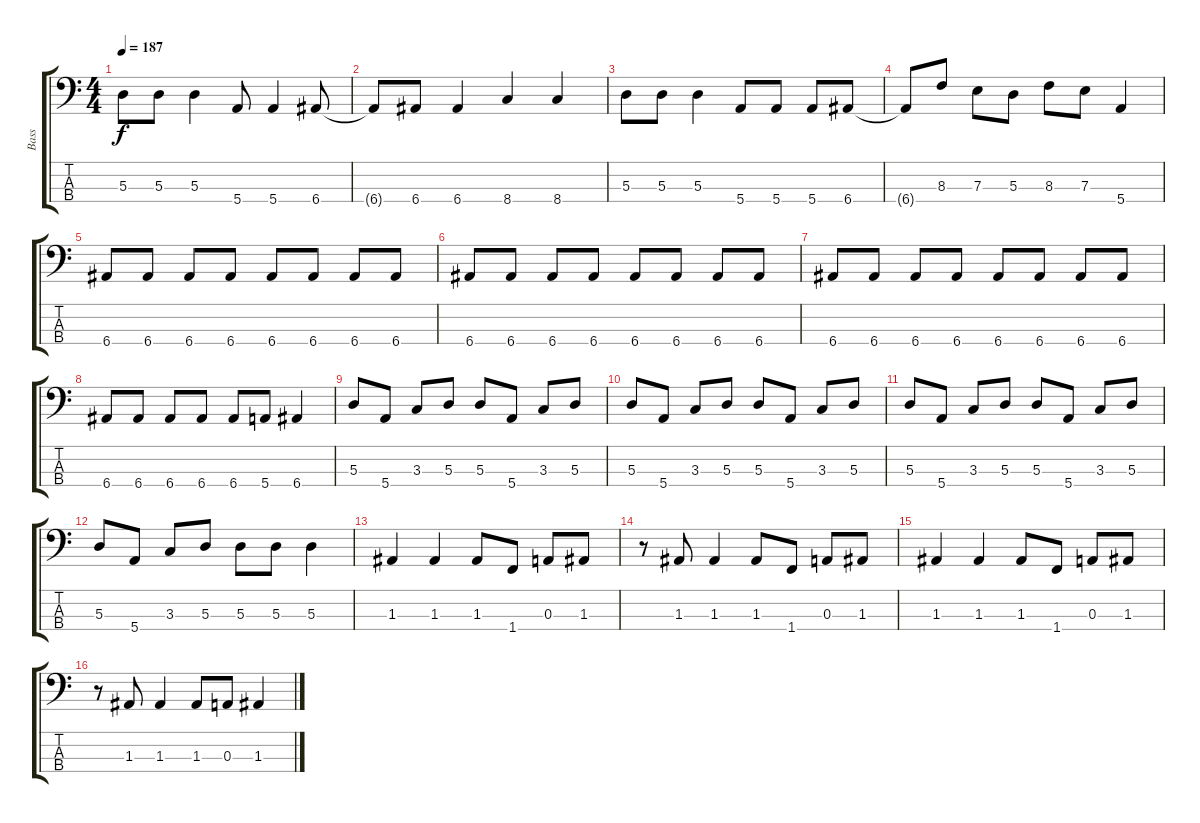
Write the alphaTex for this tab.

\track ("Bass" "Bass") {instrument electricbasspick}
\staff {score tabs}
\tuning (G2 D2 A1 E1) {hide}
\ts (4 4)
\tempo 187
\clef f4
\ks c
5.3.8{dy f} 5.3.8 5.3.4 5.4.8 5.4.4 6.4.8 |
6.4{t}.8 6.4.8 6.4.4 8.4.4 8.4.4 |
5.3.8 5.3.8 5.3.4 5.4.8 5.4.8 5.4.8 6.4.8 |
6.4{t}.8 8.3.8 7.3.8 5.3.8 8.3.8 7.3.8 5.4.4 |
6.4.8 6.4.8 6.4.8 6.4.8 6.4.8 6.4.8 6.4.8 6.4.8 |
6.4.8 6.4.8 6.4.8 6.4.8 6.4.8 6.4.8 6.4.8 6.4.8 |
6.4.8 6.4.8 6.4.8 6.4.8 6.4.8 6.4.8 6.4.8 6.4.8 |
6.4.8 6.4.8 6.4.8 6.4.8 6.4.8 5.4.8 6.4.4 |
5.3.8 5.4.8 3.3.8 5.3.8 5.3.8 5.4.8 3.3.8 5.3.8 |
5.3.8 5.4.8 3.3.8 5.3.8 5.3.8 5.4.8 3.3.8 5.3.8 |
5.3.8 5.4.8 3.3.8 5.3.8 5.3.8 5.4.8 3.3.8 5.3.8 |
5.3.8 5.4.8 3.3.8 5.3.8 5.3.8 5.3.8 5.3.4 |
1.3.4 1.3.4 1.3.8 1.4.8 0.3.8 1.3.8 |
r.8 1.3.8 1.3.4 1.3.8 1.4.8 0.3.8 1.3.8 |
1.3.4 1.3.4 1.3.8 1.4.8 0.3.8 1.3.8 |
r.8 1.3.8 1.3.4 1.3.8 0.3.8 1.3.4
